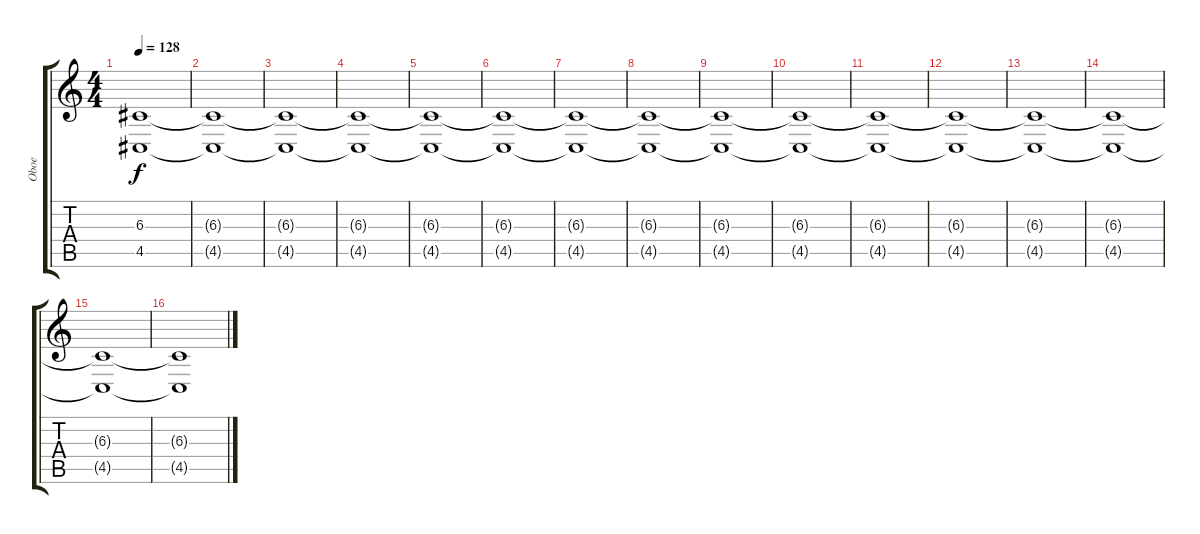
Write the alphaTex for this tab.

\track ("Oboe" "Oboe") {instrument oboe}
\staff {score tabs}
\tuning (E4 B3 G3 D3 A2 E2) {hide}
\ts (4 4)
\tempo 128
\clef g2
\ks c
(6.3{t} 4.5{t}).1{dy f} |
(6.3{t} 4.5{t}).1 |
(6.3{t} 4.5{t}).1 |
(6.3{t} 4.5{t}).1{volume 9 balance 8 instrument oboe} |
(6.3{t} 4.5{t}).1 |
(6.3{t} 4.5{t}).1 |
(6.3{t} 4.5{t}).1 |
(6.3{t} 4.5{t}).1 |
(6.3{t} 4.5{t}).1 |
(6.3{t} 4.5{t}).1 |
(6.3{t} 4.5{t}).1 |
(6.3{t} 4.5{t}).1{volume 7 balance 8 instrument oboe} |
(6.3{t} 4.5{t}).1 |
(6.3{t} 4.5{t}).1{volume 0} |
(6.3{t} 4.5{t}).1 |
(6.3{t} 4.5{t}).1
